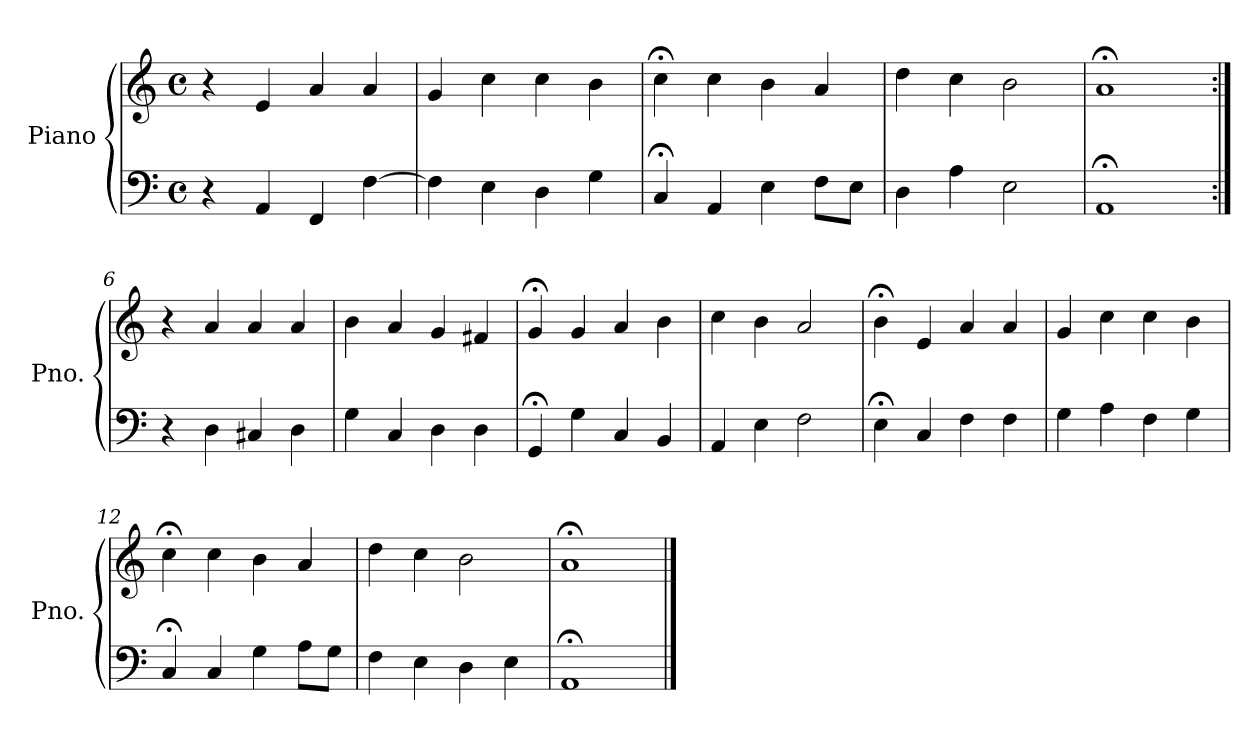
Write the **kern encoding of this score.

**kern	**kern
*part1	*part1
*staff2	*staff1
*I"Piano	*
*I'Pno.	*
*clefF4	*clefG2
*k[]	*k[]
*M4/4	*M4/4
*met(c)	*met(c)
=1	=1
4r	4r
4AA/	4e/
4FF/	4a/
[4F\	4a/
=2	=2
4F\]	4g/
4E\	4cc\
4D\	4cc\
4G\	4b\
=3	=3
4C;</	4cc;<\
4AA/	4cc\
4E\	4b\
8F\L	4a/
8E\J	.
=4	=4
4D\	4dd\
4A\	4cc\
2E\	2b\
=5	=5
1AA;<	1a;<
=6:|!	=6:|!
4r	4r
4D\	4a/
4C#X/	4a/
4D\	4a/
=7	=7
4G\	4b\
4C/	4a/
4D\	4g/
4D\	4f#X/
!!LO:LB:g=z
=8	=8
4GG;</	4g;</
4G\	4g/
4C/	4a/
4BB/	4b\
=9	=9
4AA/	4cc\
4E\	4b\
2F\	2a/
=10	=10
4E;<\	4b;<\
4C/	4e/
4F\	4a/
4F\	4a/
=11	=11
4G\	4g/
4A\	4cc\
4F\	4cc\
4G\	4b\
=12	=12
4C;</	4cc;<\
4C/	4cc\
4G\	4b\
8A\L	4a/
8G\J	.
=13	=13
4F\	4dd\
4E\	4cc\
4D\	2b\
4E\	.
=14	=14
1AA;<	1a;<
==	==
*-	*-
